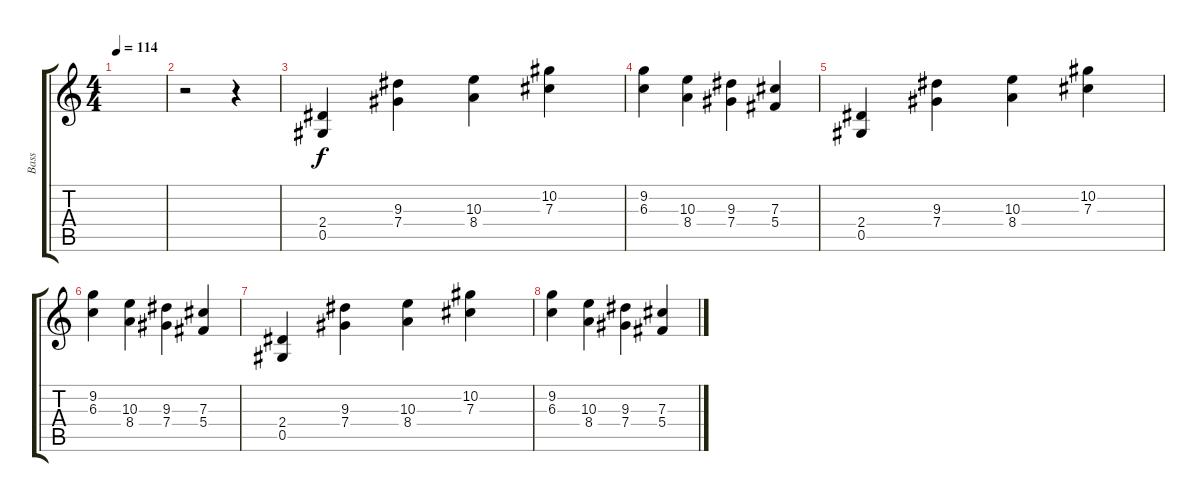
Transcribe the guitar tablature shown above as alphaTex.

\track ("Bass" "Bass") {instrument acousticbass}
\staff {score tabs}
\tuning (Eb4 Bb3 Gb3 Db3 Ab2 Eb2) {hide}
\ts (4 4)
\tempo 114
\clef g2
\ks c
|
r.2 r.4 |
(2.4 0.5).4 (9.3 7.4).4 (10.3 8.4).4 (10.2 7.3).4 |
(9.2 6.3).4 (10.3 8.4).4 (9.3 7.4).4 (7.3 5.4).4 |
(2.4 0.5).4 (9.3 7.4).4 (10.3 8.4).4 (10.2 7.3).4 |
(9.2 6.3).4 (10.3 8.4).4 (9.3 7.4).4 (7.3 5.4).4 |
(2.4 0.5).4 (9.3 7.4).4 (10.3 8.4).4 (10.2 7.3).4 |
(9.2 6.3).4 (10.3 8.4).4 (9.3 7.4).4 (7.3 5.4).4
